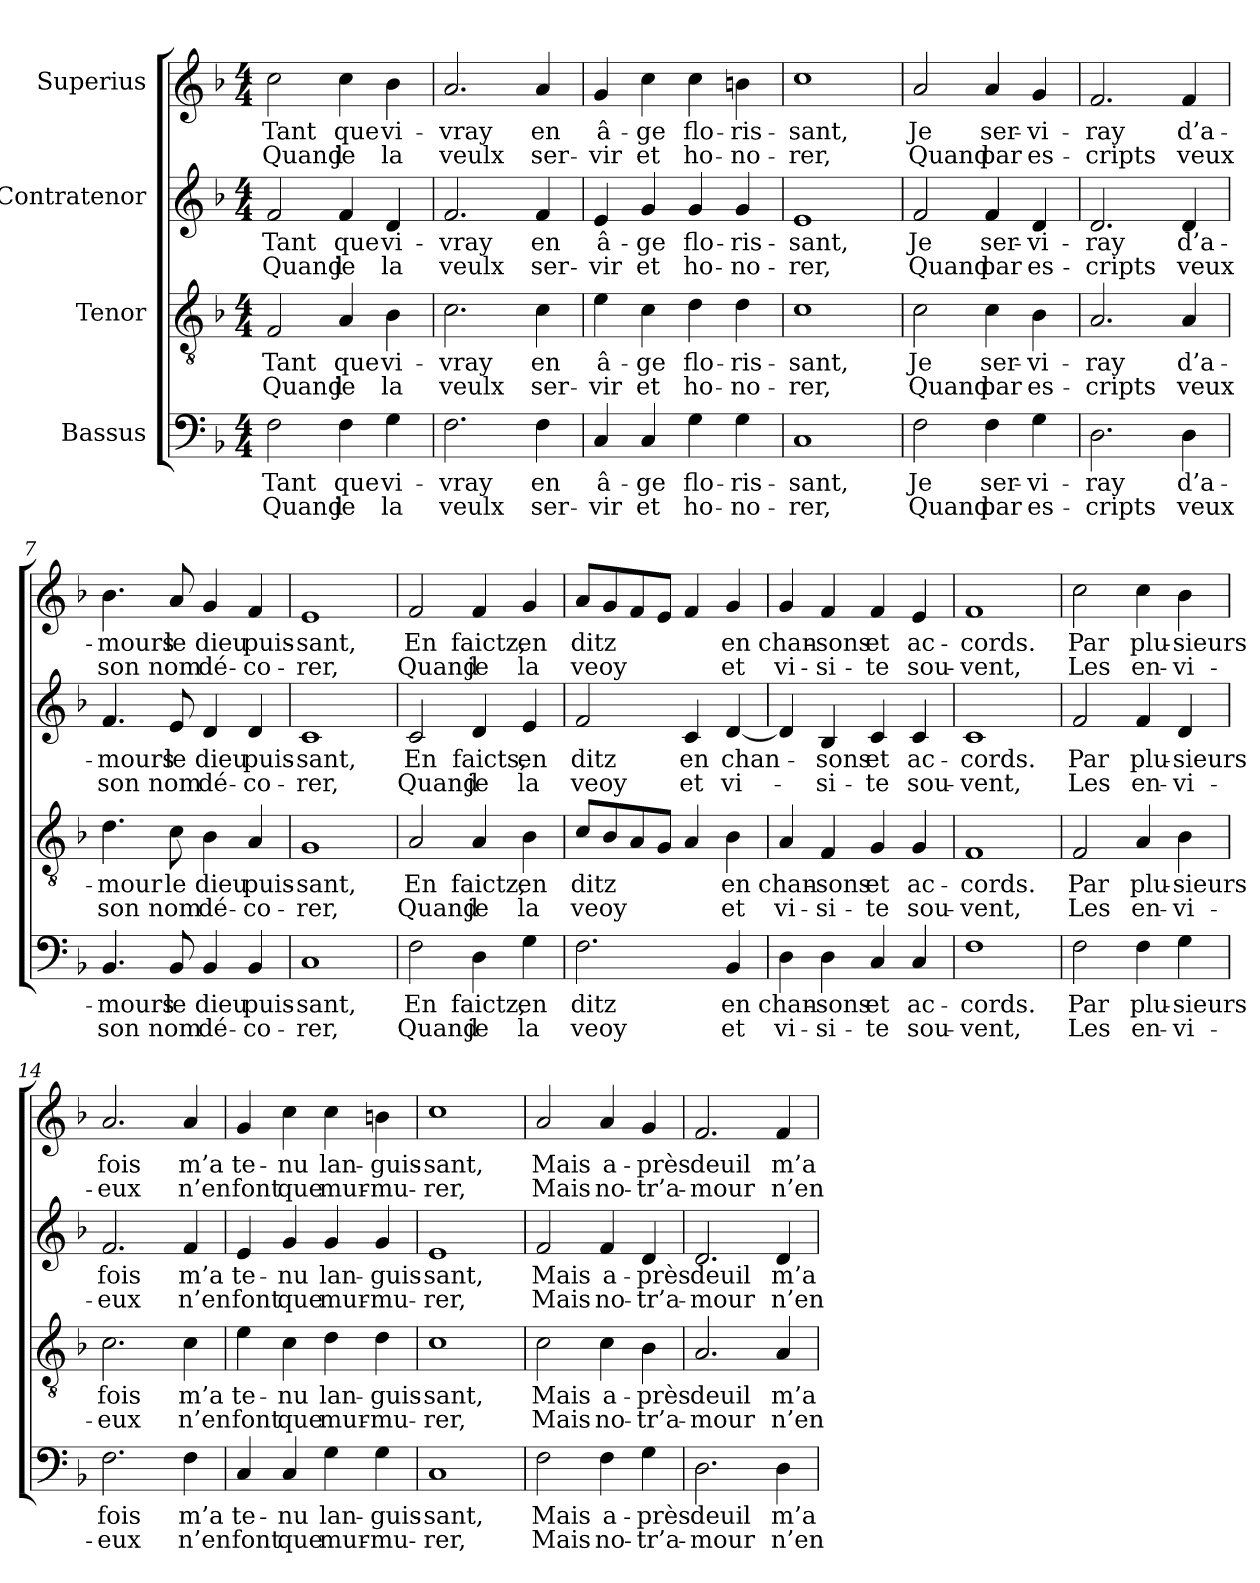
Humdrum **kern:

**kern	**text	**text	**kern	**text	**text	**kern	**text	**text	**kern	**text	**text
*part4	*part4	*part4	*part3	*part3	*part3	*part2	*part2	*part2	*part1	*part1	*part1
*staff4	*staff4	*staff4	*staff3	*staff3	*staff3	*staff2	*staff2	*staff2	*staff1	*staff1	*staff1
*I"Bassus	*	*	*I"Tenor	*	*	*I"Contratenor	*	*	*I"Superius	*	*
*clefF4	*	*	*clefGv2	*	*	*clefG2	*	*	*clefG2	*	*
*k[b-]	*	*	*k[b-]	*	*	*k[b-]	*	*	*k[b-]	*	*
*M4/4	*	*	*M4/4	*	*	*M4/4	*	*	*M4/4	*	*
=1	=1	=1	=1	=1	=1	=1	=1	=1	=1	=1	=1
2F\	Tant	Quand	2F/	Tant	Quand	2f/	Tant	Quand	2cc\	Tant	Quand
4F\	que	je	4A/	que	je	4f/	que	je	4cc\	que	je
4G\	vi-	la	4B-\	vi-	la	4d/	vi-	la	4b-\	vi-	la
=2	=2	=2	=2	=2	=2	=2	=2	=2	=2	=2	=2
2.F\	-vray	veulx	2.c\	-vray	veulx	2.f/	-vray	veulx	2.a/	-vray	veulx
4F\	en	ser-	4c\	en	ser-	4f/	en	ser-	4a/	en	ser-
=3	=3	=3	=3	=3	=3	=3	=3	=3	=3	=3	=3
4C/	â-	-vir	4e\	â-	-vir	4e/	â-	-vir	4g/	â-	-vir
4C/	-ge	et	4c\	-ge	et	4g/	-ge	et	4cc\	-ge	et
4G\	flo-	ho-	4d\	flo-	ho-	4g/	flo-	ho-	4cc\	flo-	ho-
4G\	-ris-	-no-	4d\	-ris-	-no-	4g/	-ris-	-no-	4b\	-ris-	-no-
=4	=4	=4	=4	=4	=4	=4	=4	=4	=4	=4	=4
1C/	-sant,	-rer,	1c\	-sant,	-rer,	1e/	-sant,	-rer,	1cc\	-sant,	-rer,
=5	=5	=5	=5	=5	=5	=5	=5	=5	=5	=5	=5
2F\	Je	Quand	2c\	Je	Quand	2f/	Je	Quand	2a/	Je	Quand
4F\	ser-	par	4c\	ser-	par	4f/	ser-	par	4a/	ser-	par
4G\	-vi-	es-	4B-\	-vi-	es-	4d/	-vi-	es-	4g/	-vi-	es-
=6	=6	=6	=6	=6	=6	=6	=6	=6	=6	=6	=6
2.D\	-ray	-cripts	2.A/	-ray	-cripts	2.d/	-ray	-cripts	2.f/	-ray	-cripts
4D\	d’a-	veux	4A/	d’a-	veux	4d/	d’a-	veux	4f/	d’a-	veux
=7	=7	=7	=7	=7	=7	=7	=7	=7	=7	=7	=7
4.BB-/	-mours	son	4.d\	-mour	son	4.f/	-mours	son	4.b-\	-mours	son
8BB-/	le	nom	8c\	le	nom	8e/	le	nom	8a/	le	nom
4BB-/	dieu	dé-	4B-\	dieu	dé-	4d/	dieu	dé-	4g/	dieu	dé-
4BB-/	puis-	-co-	4A/	puis-	-co-	4d/	puis-	-co-	4f/	puis-	-co-
=8	=8	=8	=8	=8	=8	=8	=8	=8	=8	=8	=8
1C/	-sant,	-rer,	1G/	-sant,	-rer,	1c/	-sant,	-rer,	1e/	-sant,	-rer,
=9	=9	=9	=9	=9	=9	=9	=9	=9	=9	=9	=9
2F\	En	Quand	2A/	En	Quand	2c/	En	Quand	2f/	En	Quand
4D\	faictz,	je	4A/	faictz,	je	4d/	faicts,	je	4f/	faictz,	je
4G\	en	la	4B-\	en	la	4e/	en	la	4g/	en	la
=10	=10	=10	=10	=10	=10	=10	=10	=10	=10	=10	=10
2.F\	ditz	veoy	8c/L	ditz	veoy	2f/	ditz	veoy	8a/L	ditz	veoy
.	.	.	8B-/	.	.	.	.	.	8g/	.	.
.	.	.	8A/	.	.	.	.	.	8f/	.	.
.	.	.	8G/J	.	.	.	.	.	8e/J	.	.
.	.	.	4A/	.	.	4c/	en	et	4f/	.	.
4BB-/	en	et	4B-\	en	et	[4d/	chan-	vi-	4g/	en	et
=11	=11	=11	=11	=11	=11	=11	=11	=11	=11	=11	=11
4D\	chan-	vi-	4A/	chan-	vi-	4d/]	.	.	4g/	chan-	vi-
4D\	-sons	-si-	4F/	-sons	-si-	4B-/	-sons	-si-	4f/	-sons	-si-
4C/	et	-te	4G/	et	-te	4c/	et	-te	4f/	et	-te
4C/	ac-	sou-	4G/	ac-	sou-	4c/	ac-	sou-	4e/	ac-	sou-
=12	=12	=12	=12	=12	=12	=12	=12	=12	=12	=12	=12
1F\	-cords.	-vent,	1F/	-cords.	-vent,	1c/	-cords.	-vent,	1f/	-cords.	-vent,
=13	=13	=13	=13	=13	=13	=13	=13	=13	=13	=13	=13
2F\	Par	Les	2F/	Par	Les	2f/	Par	Les	2cc\	Par	Les
4F\	plu-	en-	4A/	plu-	en-	4f/	plu-	en-	4cc\	plu-	en-
4G\	-sieurs	-vi-	4B-\	-sieurs	-vi-	4d/	-sieurs	-vi-	4b-\	-sieurs	-vi-
=14	=14	=14	=14	=14	=14	=14	=14	=14	=14	=14	=14
2.F\	fois	-eux	2.c\	fois	-eux	2.f/	fois	-eux	2.a/	fois	-eux
4F\	m’a	n’en	4c\	m’a	n’en	4f/	m’a	n’en	4a/	m’a	n’en
=15	=15	=15	=15	=15	=15	=15	=15	=15	=15	=15	=15
4C/	te-	font	4e\	te-	font	4e/	te-	font	4g/	te-	font
4C/	-nu	que	4c\	-nu	que	4g/	-nu	que	4cc\	-nu	que
4G\	lan-	mur-	4d\	lan-	mur-	4g/	lan-	mur-	4cc\	lan-	mur-
4G\	-guis-	-mu-	4d\	-guis-	-mu-	4g/	-guis-	-mu-	4b\	-guis-	-mu-
=16	=16	=16	=16	=16	=16	=16	=16	=16	=16	=16	=16
1C/	-sant,	-rer,	1c\	-sant,	-rer,	1e/	-sant,	-rer,	1cc\	-sant,	-rer,
=17	=17	=17	=17	=17	=17	=17	=17	=17	=17	=17	=17
2F\	Mais	Mais	2c\	Mais	Mais	2f/	Mais	Mais	2a/	Mais	Mais
4F\	a-	no-	4c\	a-	no-	4f/	a-	no-	4a/	a-	no-
4G\	-près	-tr’a-	4B-\	-près	-tr’a-	4d/	-près	-tr’a-	4g/	-près	-tr’a-
=18	=18	=18	=18	=18	=18	=18	=18	=18	=18	=18	=18
2.D\	deuil	-mour	2.A/	deuil	-mour	2.d/	deuil	-mour	2.f/	deuil	-mour
4D\	m’a	n’en	4A/	m’a	n’en	4d/	m’a	n’en	4f/	m’a	n’en
=	=	=	=	=	=	=	=	=	=	=	=
*-	*-	*-	*-	*-	*-	*-	*-	*-	*-	*-	*-
